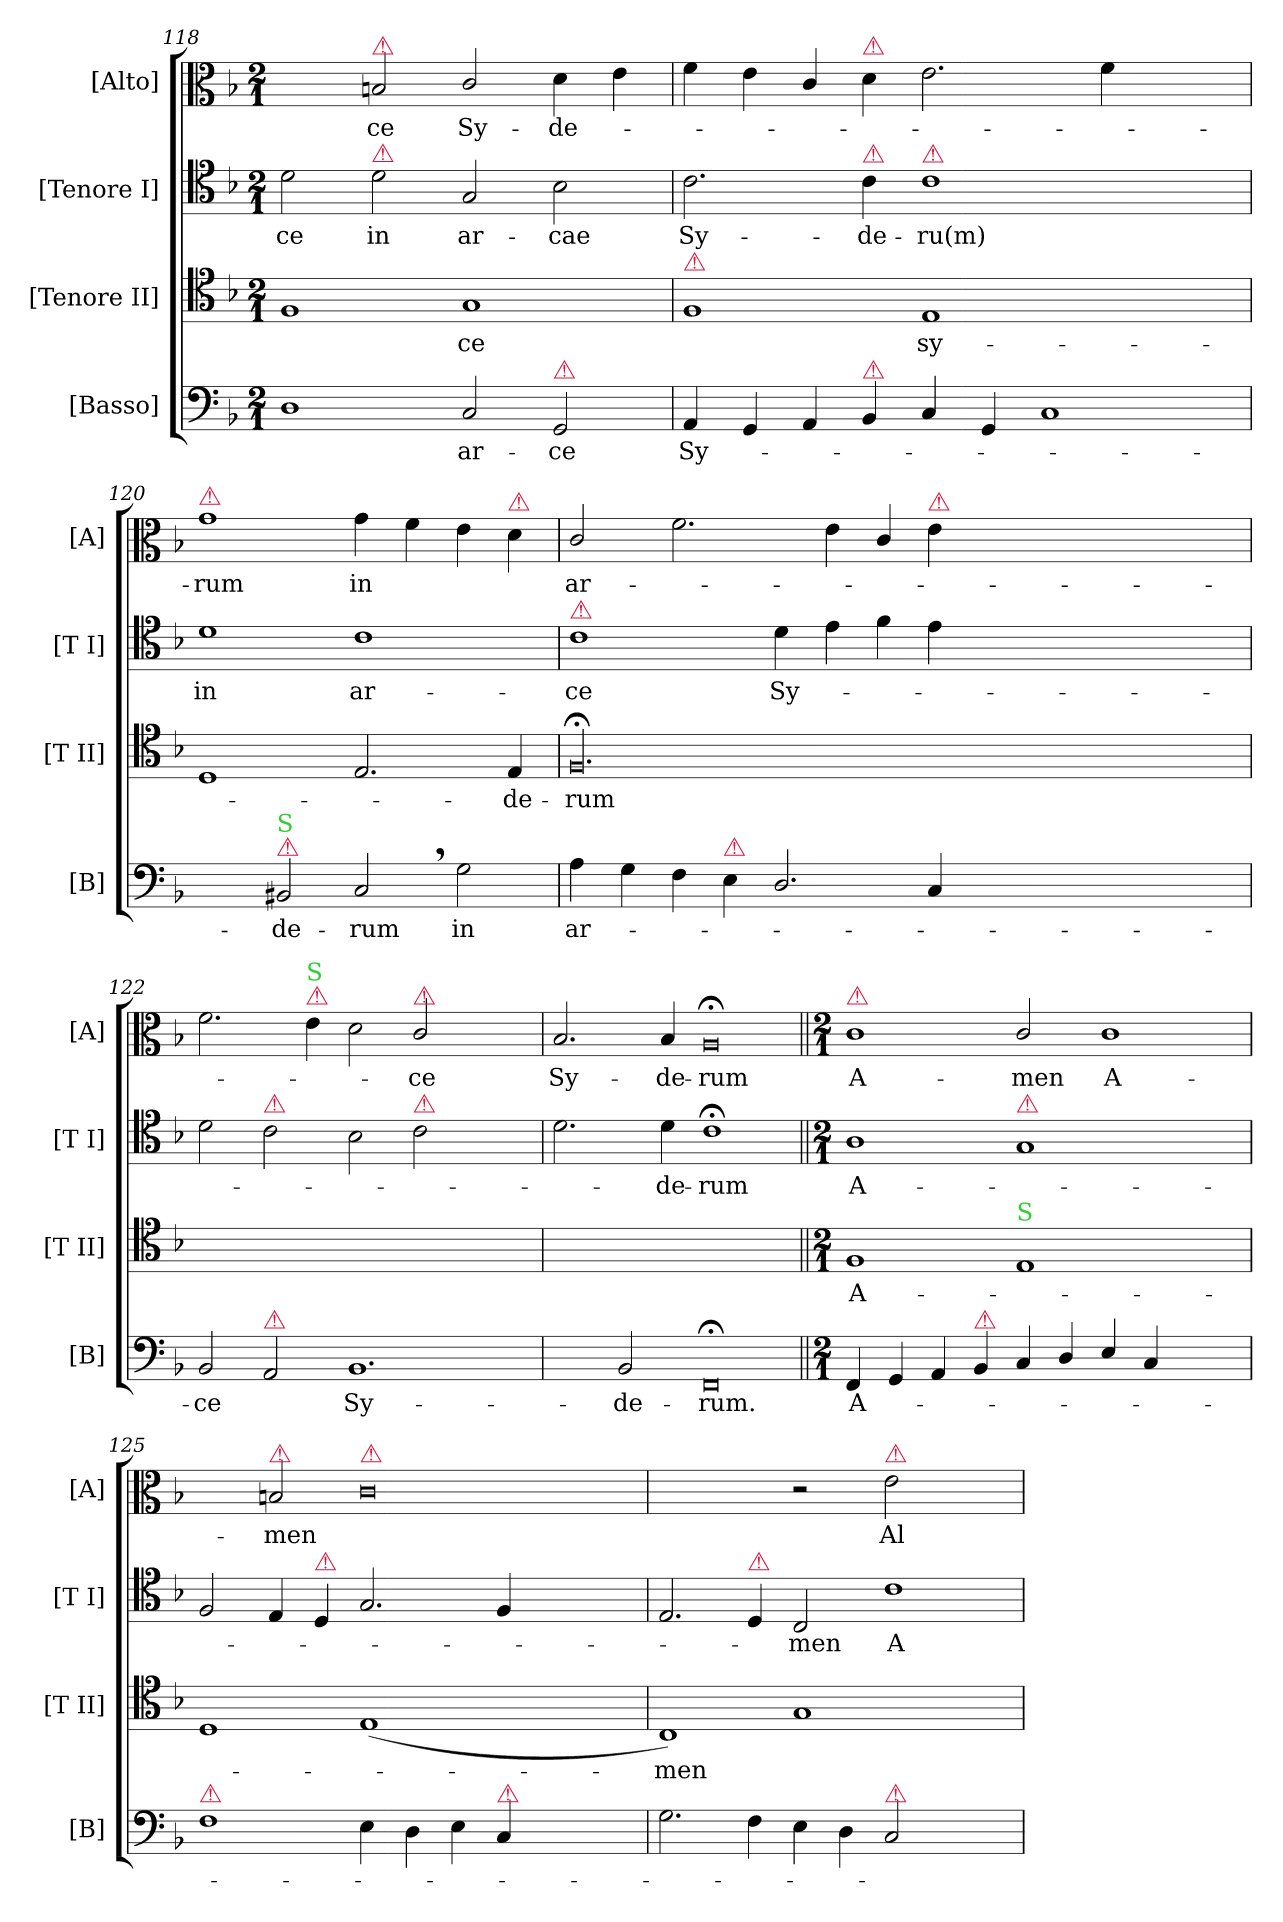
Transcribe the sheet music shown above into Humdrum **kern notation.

**kern	**text	**kern	**text	**kern	**text	**kern	**text
*part4	*part4	*part3	*part3	*part2	*part2	*part1	*part1
*staff4	*staff4	*staff3	*staff3	*staff2	*staff2	*staff1	*staff1
*I"[Basso]	*	*I"[Tenore II]	*	*I"[Tenore I]	*	*I"[Alto]	*
*I'[B]	*	*I'[T II]	*	*I'[T I]	*	*I'[A]	*
*clefF4	*	*clefC4	*	*clefC4	*	*clefC3	*
*k[b-]	*	*k[b-]	*	*k[b-]	*	*k[b-]	*
*M2/1	*	*M2/1	*	*M2/1	*	*M2/1	*
=118	=118	=118	=118	=118	=118	=118	=118
1D\	.	1F/	.	2d\	-ce	2ryy	.
!	!	!	!	!	!	!LO:TX:a:color=crimson:t=⚠	!
!	!	!	!	!LO:TX:a:color=crimson:t=⚠	!	!	!
.	.	.	.	2d\	in	2Bn/	-ce
2C/	ar-	1G/	-ce	2G/	ar-	2c/	Sy-
!LO:TX:a:color=crimson:t=⚠	!	!	!	!	!	!	!
2GG/	-ce	.	.	2B-\	-cae	4d\	-de-
.	.	.	.	.	.	4e\	.
=119	=119	=119	=119	=119	=119	=119	=119
!	!	!LO:TX:a:color=crimson:t=⚠	!	!	!	!	!
4AA/	Sy-	1F/	.	2.c\	Sy-	4f\	.
4GG/	.	.	.	.	.	4e\	.
4AA/	.	.	.	.	.	4c/	.
!	!	!	!	!	!	!LO:TX:a:color=crimson:t=⚠	!
!	!	!	!	!LO:TX:a:color=crimson:t=⚠	!	!	!
!LO:TX:a:color=crimson:t=⚠	!	!	!	!	!	!	!
4BB-/	.	.	.	4c\	-de-	4d\	.
!	!	!	!	!LO:TX:a:color=crimson:t=⚠	!	!	!
4C/	.	1E/	sy-	1c\	-ru(m)	2.e\	.
4GG/	.	.	.	.	.	.	.
1C/	.	.	.	.	.	.	.
.	.	.	.	.	.	4f\	.
.	.	2ryy	.	2ryy	.	2ryy	.
=120	=120	=120	=120	=120	=120	=120	=120
!	!	!	!	!	!	!LO:TX:a:color=crimson:t=⚠	!
2ryy	.	1D/	.	1d\	in	1g\	rum
!LO:TX:a:color=crimson:t=⚠	!	!	!	!	!	!	!
!LO:TX:a:color=limegreen:t=S	!	!	!	!	!	!	!
2BB#X/	-de-	.	.	.	.	.	.
2C,/	-rum	2.E/	.	1c\	ar-	4g\	in
.	.	.	.	.	.	4f\	.
2G\	in	.	.	.	.	4e\	.
!	!	!	!	!	!	!LO:TX:a:color=crimson:t=⚠	!
.	.	4E/	-de-	.	.	4d\	.
=121	=121	=121	=121	=121	=121	=121	=121
!	!	!	!	!LO:TX:a:color=crimson:t=⚠	!	!	!
4A\	ar-	00.F;</	-rum	1c\	-ce	2c/	ar-
4G\	.	.	.	.	.	.	.
4F\	.	.	.	.	.	2.f\	.
!LO:TX:a:color=crimson:t=⚠	!	!	!	!	!	!	!
4E\	.	.	.	.	.	.	.
2.D/	.	.	.	4d\	Sy-	.	.
.	.	.	.	4e\	.	4e\	.
.	.	.	.	4f\	.	4c/	.
!	!	!	!	!	!	!LO:TX:a:color=crimson:t=⚠	!
4C/	.	.	.	4e\	.	4e\	.
00ryy	.	.	.	00ryy	.	00ryy	.
=122	=122	=122	=122	=122	=122	=122	=122
2BB-/	-ce	0ryy	.	2d\	.	2.f\	.
!	!	!	!	!LO:TX:a:color=crimson:t=⚠	!	!	!
!LO:TX:a:color=crimson:t=⚠	!	!	!	!	!	!	!
2AA/	.	.	.	2c\	.	.	.
!	!	!	!	!	!	!LO:TX:a:color=crimson:t=⚠	!
!	!	!	!	!	!	!LO:TX:a:color=limegreen:t=S	!
.	.	.	.	.	.	4e\	.
1.BB-/	Sy-	.	.	2B-\	.	2d\	.
!	!	!	!	!	!	!LO:TX:a:color=crimson:t=⚠	!
!	!	!	!	!LO:TX:a:color=crimson:t=⚠	!	!	!
.	.	.	.	2c\	.	2c/	-ce
.	.	2ryy	.	2ryy	.	2ryy	.
=123	=123	=123	=123	=123	=123	=123	=123
2ryy	.	0ryy	.	2.d\	.	2.B-/	Sy-
2BB-/	-de-	.	.	.	.	.	.
.	.	.	.	4d\	-de-	4B-/	-de-
!LO:N:vis=0	!	!	!	!	!	!LO:N:vis=0	!
1FF;</	-rum.	.	.	1c;\	-rum	1A;</	-rum
=124||	=124||	=124||	=124||	=124||	=124||	=124||	=124||
*M2/1	*	*M2/1	*	*M2/1	*	*M2/1	*
!	!	!	!	!	!	!LO:TX:a:color=crimson:t=⚠	!
4FF/	A-	1F/	A-	1A\	A-	1c\	A-
4GG/	.	.	.	.	.	.	.
4AA/	.	.	.	.	.	.	.
!LO:TX:a:color=crimson:t=⚠	!	!	!	!	!	!	!
4BB-/	.	.	.	.	.	.	.
!	!	!	!	!LO:TX:a:color=crimson:t=⚠	!	!	!
!	!	!LO:TX:a:color=limegreen:t=S	!	!	!	!	!
4C/	.	1E/	.	1G/	.	2c/	-men
4D/	.	.	.	.	.	.	.
4E/	.	.	.	.	.	1c/	A-
4C/	.	.	.	.	.	.	.
2ryy	.	2ryy	.	2ryy	.	.	.
=125	=125	=125	=125	=125	=125	=125	=125
!LO:TX:a:color=crimson:t=⚠	!	!	!	!	!	!	!
1F\	.	1D/	.	2F/	.	2ryy	.
!	!	!	!	!	!	!LO:TX:a:color=crimson:t=⚠	!
.	.	.	.	4E/	.	2Bn/	-men
!	!	!	!	!LO:TX:a:color=crimson:t=⚠	!	!	!
.	.	.	.	4D/	.	.	.
!	!	!	!	!	!	!LO:TX:a:color=crimson:t=⚠	!
4E\	.	(>1E/	.	2.G/	.	0c\	.
4D\	.	.	.	.	.	.	.
4E\	.	.	.	.	.	.	.
!LO:TX:a:color=crimson:t=⚠	!	!	!	!	!	!	!
4C/	.	.	.	4F/	.	.	.
1ryy	.	1ryy	.	1ryy	.	.	.
=126	=126	=126	=126	=126	=126	=126	=126
2.G\	.	1C/)	-men	2.E/	.	1ryy	.
!	!	!	!	!LO:TX:a:color=crimson:t=⚠	!	!	!
4F\	.	.	.	4D/	.	.	.
4E\	.	1G/	.	2C/	-men	2r	.
4D\	.	.	.	.	.	.	.
!	!	!	!	!	!	!LO:TX:a:color=crimson:t=⚠	!
!LO:TX:a:color=crimson:t=⚠	!	!	!	!	!	!	!
!	!	!	!	!	!LO:LY:i	!	!
2C/	.	.	.	1c\	A-	2e\	Al-
2ryy	.	2ryy	.	.	.	2ryy	.
=	=	=	=	=	=	=	=
*-	*-	*-	*-	*-	*-	*-	*-
